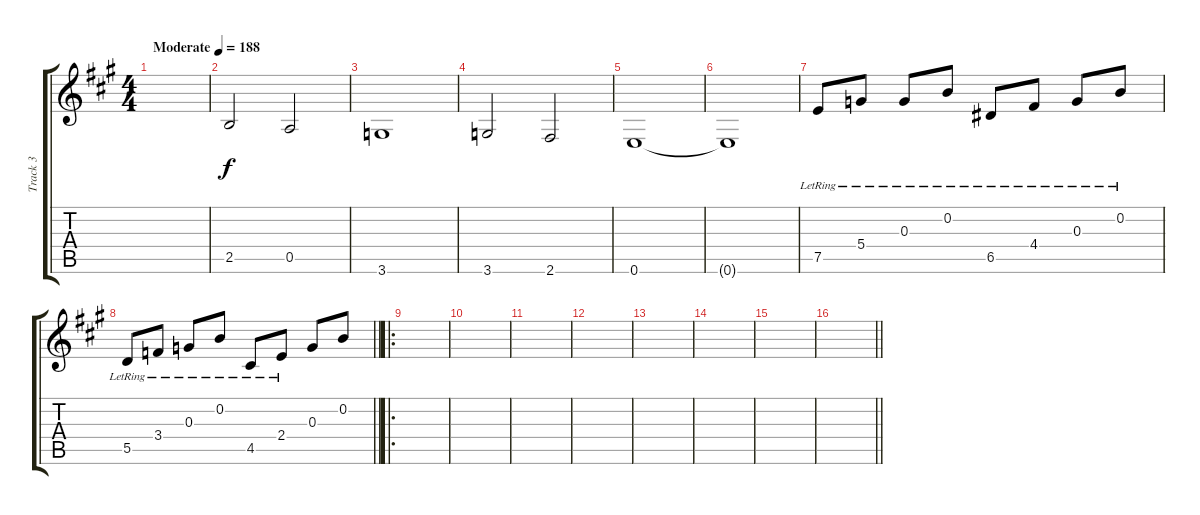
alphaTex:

\track ("Track 3" "Track 3") {instrument electricguitarjazz}
\staff {score tabs}
\tuning (E4 B3 G3 D3 A2 E2) {hide}
\ts (4 4)
\tempo (188 "Moderate")
\clef g2
\ks a
|
2.5.2 0.5.2 |
3.6.1 |
3.6.2 2.6.2 |
0.6.1 |
0.6{t}.1{dy f} |
7.5{lr}.8 5.4{lr}.8 0.3{lr}.8 0.2{lr}.8 6.5{lr}.8 4.4{lr}.8 0.3{lr}.8 0.2{lr}.8 |
\barLineRight lightlight
5.5{lr}.8 3.4{lr}.8 0.3{lr}.8 0.2{lr}.8 4.5{lr}.8 2.4{lr}.8 0.3.8 0.2.8 |
\ro
|
|
|
|
|
|
|
\barLineRight lightlight
